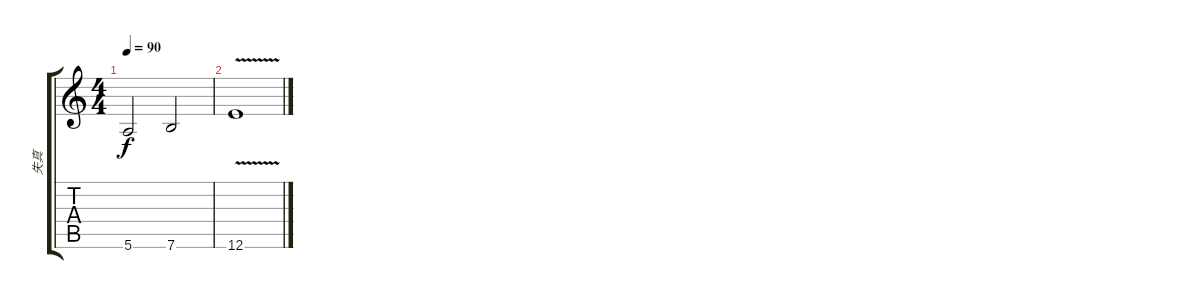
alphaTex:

\track ("失真" "失真") {instrument overdrivenguitar}
\staff {score tabs}
\tuning (E4 B3 G3 D3 A2 E2) {hide}
\ts (4 4)
\tempo 90
\clef g2
\ks c
5.6.2{dy f} 7.6.2 |
12.6{v}.1
